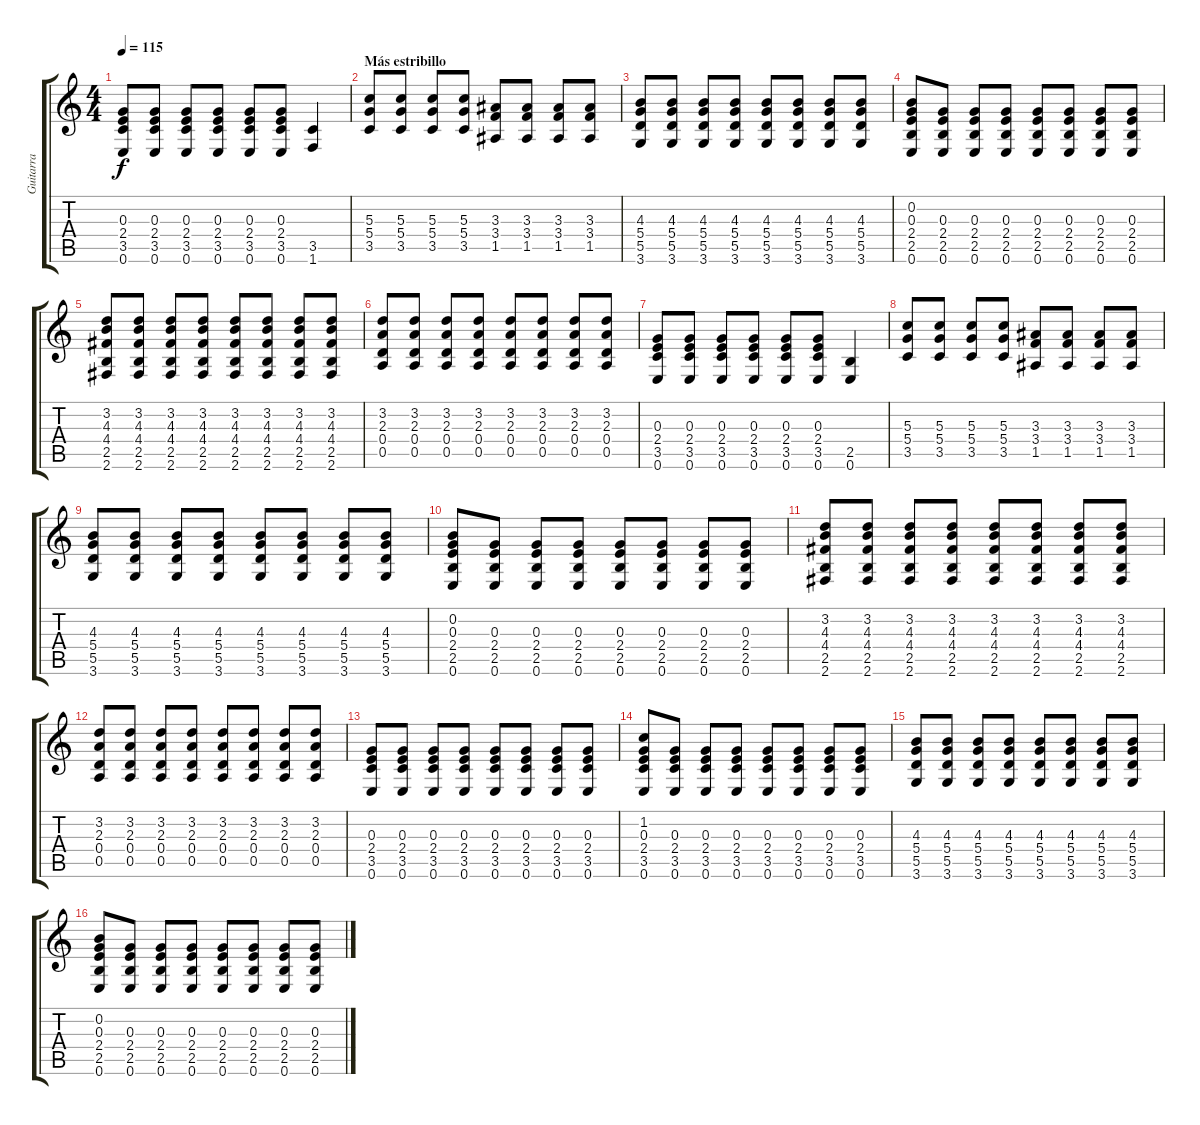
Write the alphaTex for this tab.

\track ("Guitarra" "Guitarra") {instrument overdrivenguitar}
\staff {score tabs}
\tuning (E4 B3 G3 D3 A2 E2) {hide}
\ts (4 4)
\tempo 115
\clef g2
\ks c
(0.3 2.4 3.5 0.6).8{dy f} (0.3 2.4 3.5 0.6).8 (0.3 2.4 3.5 0.6).8 (0.3 2.4 3.5 0.6).8 (0.3 2.4 3.5 0.6).8 (0.3 2.4 3.5 0.6).8 (3.5 1.6).4 |
\section ("" "Más estribillo")
(5.3 5.4 3.5).8 (5.3 5.4 3.5).8 (5.3 5.4 3.5).8 (5.3 5.4 3.5).8 (3.3 3.4 1.5).8 (3.3 3.4 1.5).8 (3.3 3.4 1.5).8 (3.3 3.4 1.5).8 |
(4.3 5.4 5.5 3.6).8 (4.3 5.4 5.5 3.6).8 (4.3 5.4 5.5 3.6).8 (4.3 5.4 5.5 3.6).8 (4.3 5.4 5.5 3.6).8 (4.3 5.4 5.5 3.6).8 (4.3 5.4 5.5 3.6).8 (4.3 5.4 5.5 3.6).8 |
(0.2 0.3 2.4 2.5 0.6).8 (0.3 2.4 2.5 0.6).8 (0.3 2.4 2.5 0.6).8 (0.3 2.4 2.5 0.6).8 (0.3 2.4 2.5 0.6).8 (0.3 2.4 2.5 0.6).8 (0.3 2.4 2.5 0.6).8 (0.3 2.4 2.5 0.6).8 |
(3.2 4.3 4.4 2.5 2.6).8 (3.2 4.3 4.4 2.5 2.6).8 (3.2 4.3 4.4 2.5 2.6).8 (3.2 4.3 4.4 2.5 2.6).8 (3.2 4.3 4.4 2.5 2.6).8 (3.2 4.3 4.4 2.5 2.6).8 (3.2 4.3 4.4 2.5 2.6).8 (3.2 4.3 4.4 2.5 2.6).8 |
(3.2 2.3 0.4 0.5).8 (3.2 2.3 0.4 0.5).8 (3.2 2.3 0.4 0.5).8 (3.2 2.3 0.4 0.5).8 (3.2 2.3 0.4 0.5).8 (3.2 2.3 0.4 0.5).8 (3.2 2.3 0.4 0.5).8 (3.2 2.3 0.4 0.5).8 |
(0.3 2.4 3.5 0.6).8 (0.3 2.4 3.5 0.6).8 (0.3 2.4 3.5 0.6).8 (0.3 2.4 3.5 0.6).8 (0.3 2.4 3.5 0.6).8 (0.3 2.4 3.5 0.6).8 (2.5 0.6).4 |
(5.3 5.4 3.5).8 (5.3 5.4 3.5).8 (5.3 5.4 3.5).8 (5.3 5.4 3.5).8 (3.3 3.4 1.5).8 (3.3 3.4 1.5).8 (3.3 3.4 1.5).8 (3.3 3.4 1.5).8 |
(4.3 5.4 5.5 3.6).8 (4.3 5.4 5.5 3.6).8 (4.3 5.4 5.5 3.6).8 (4.3 5.4 5.5 3.6).8 (4.3 5.4 5.5 3.6).8 (4.3 5.4 5.5 3.6).8 (4.3 5.4 5.5 3.6).8 (4.3 5.4 5.5 3.6).8 |
(0.2 0.3 2.4 2.5 0.6).8 (0.3 2.4 2.5 0.6).8 (0.3 2.4 2.5 0.6).8 (0.3 2.4 2.5 0.6).8 (0.3 2.4 2.5 0.6).8 (0.3 2.4 2.5 0.6).8 (0.3 2.4 2.5 0.6).8 (0.3 2.4 2.5 0.6).8 |
(3.2 4.3 4.4 2.5 2.6).8 (3.2 4.3 4.4 2.5 2.6).8 (3.2 4.3 4.4 2.5 2.6).8 (3.2 4.3 4.4 2.5 2.6).8 (3.2 4.3 4.4 2.5 2.6).8 (3.2 4.3 4.4 2.5 2.6).8 (3.2 4.3 4.4 2.5 2.6).8 (3.2 4.3 4.4 2.5 2.6).8 |
(3.2 2.3 0.4 0.5).8 (3.2 2.3 0.4 0.5).8 (3.2 2.3 0.4 0.5).8 (3.2 2.3 0.4 0.5).8 (3.2 2.3 0.4 0.5).8 (3.2 2.3 0.4 0.5).8 (3.2 2.3 0.4 0.5).8 (3.2 2.3 0.4 0.5).8 |
(0.3 2.4 3.5 0.6).8 (0.3 2.4 3.5 0.6).8 (0.3 2.4 3.5 0.6).8 (0.3 2.4 3.5 0.6).8 (0.3 2.4 3.5 0.6).8 (0.3 2.4 3.5 0.6).8 (0.3 2.4 3.5 0.6).8 (0.3 2.4 3.5 0.6).8 |
(1.2 0.3 2.4 3.5 0.6).8 (0.3 2.4 3.5 0.6).8 (0.3 2.4 3.5 0.6).8 (0.3 2.4 3.5 0.6).8 (0.3 2.4 3.5 0.6).8 (0.3 2.4 3.5 0.6).8 (0.3 2.4 3.5 0.6).8 (0.3 2.4 3.5 0.6).8 |
(4.3 5.4 5.5 3.6).8 (4.3 5.4 5.5 3.6).8 (4.3 5.4 5.5 3.6).8 (4.3 5.4 5.5 3.6).8 (4.3 5.4 5.5 3.6).8 (4.3 5.4 5.5 3.6).8 (4.3 5.4 5.5 3.6).8 (4.3 5.4 5.5 3.6).8 |
(0.2 0.3 2.4 2.5 0.6).8 (0.3 2.4 2.5 0.6).8 (0.3 2.4 2.5 0.6).8 (0.3 2.4 2.5 0.6).8 (0.3 2.4 2.5 0.6).8 (0.3 2.4 2.5 0.6).8 (0.3 2.4 2.5 0.6).8 (0.3 2.4 2.5 0.6).8
